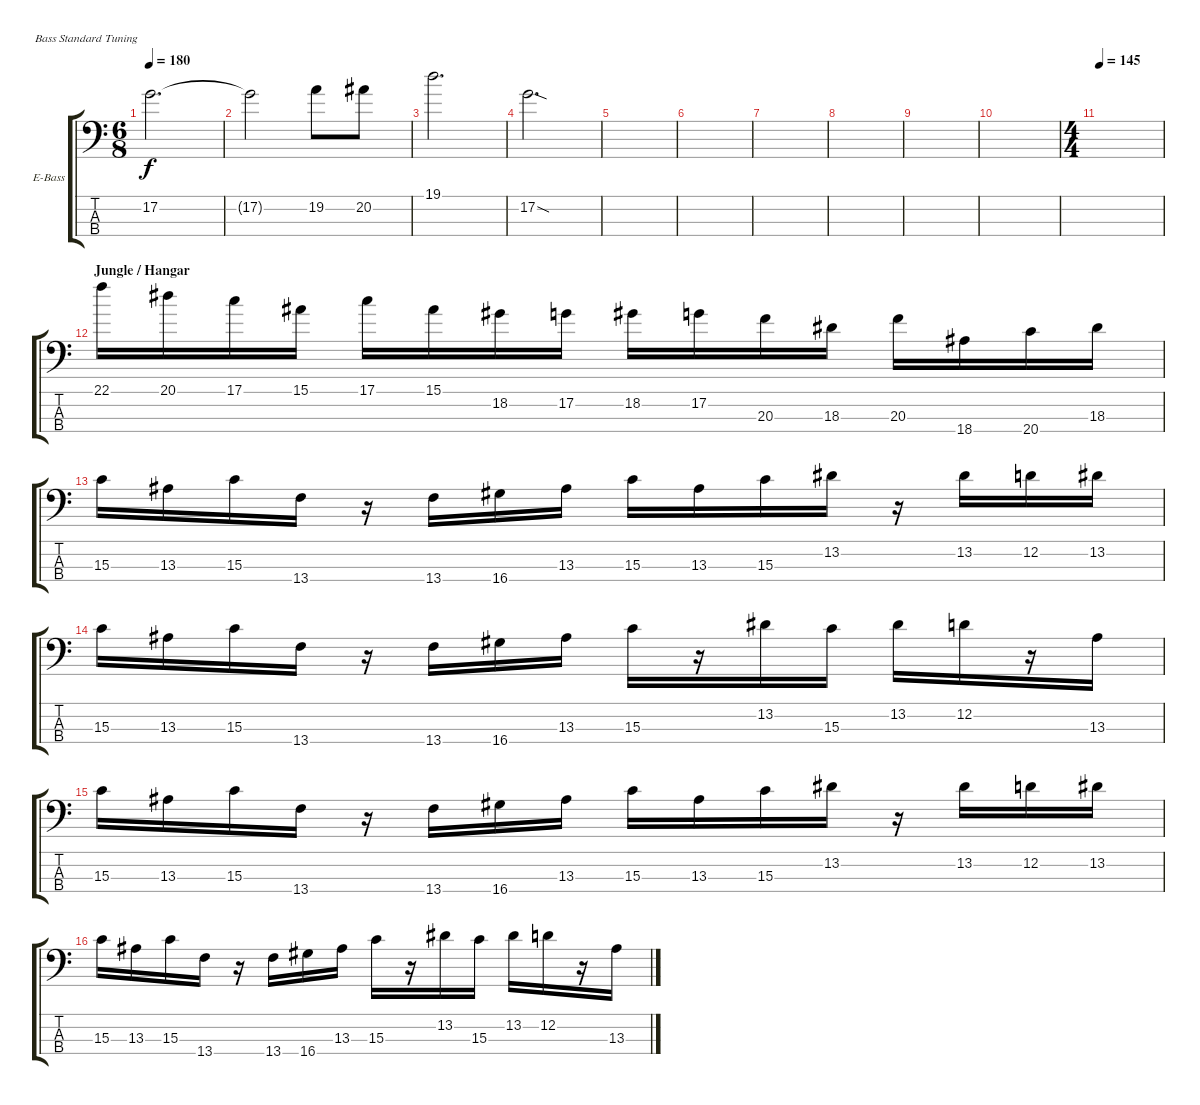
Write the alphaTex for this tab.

\defaultSystemsLayout 4
\bracketExtendMode groupsimilarinstruments
\firstSystemTrackNameOrientation horizontal
\otherSystemsTrackNameOrientation horizontal
\track ("Electric Bass" "E-Bass") {instrument electricbassfinger}
\staff {score tabs}
\tuning (G2 D2 A1 E1)
\ts (6 8)
\tempo 180
\clef f4
\ks c
17.2.2{d dy f} |
17.2{t}.2 19.2.8 20.2.8 |
19.1.2{d} |
17.2{sod}.2{d} |
|
|
|
|
|
|
\ts (4 4)
\tempo 145
|
\section ("" "Jungle / Hangar")
22.1.16 20.1.16 17.1.16 15.1.16 17.1.16 15.1.16 18.2.16 17.2.16 18.2.16 17.2.16 20.3.16 18.3.16 20.3.16 18.4.16 20.4.16 18.3.16 |
15.3.16 13.3.16 15.3.16 13.4.16 r.16 13.4.16 16.4.16 13.3.16 15.3.16 13.3.16 15.3.16 13.2.16 r.16 13.2.16 12.2.16 13.2.16 |
15.3.16 13.3.16 15.3.16 13.4.16 r.16 13.4.16 16.4.16 13.3.16 15.3.16 r.16 13.2.16 15.3.16 13.2.16 12.2.16 r.16 13.3.16 |
15.3.16 13.3.16 15.3.16 13.4.16 r.16 13.4.16 16.4.16 13.3.16 15.3.16 13.3.16 15.3.16 13.2.16 r.16 13.2.16 12.2.16 13.2.16 |
15.3.16 13.3.16 15.3.16 13.4.16 r.16 13.4.16 16.4.16 13.3.16 15.3.16 r.16 13.2.16 15.3.16 13.2.16 12.2.16 r.16 13.3.16
